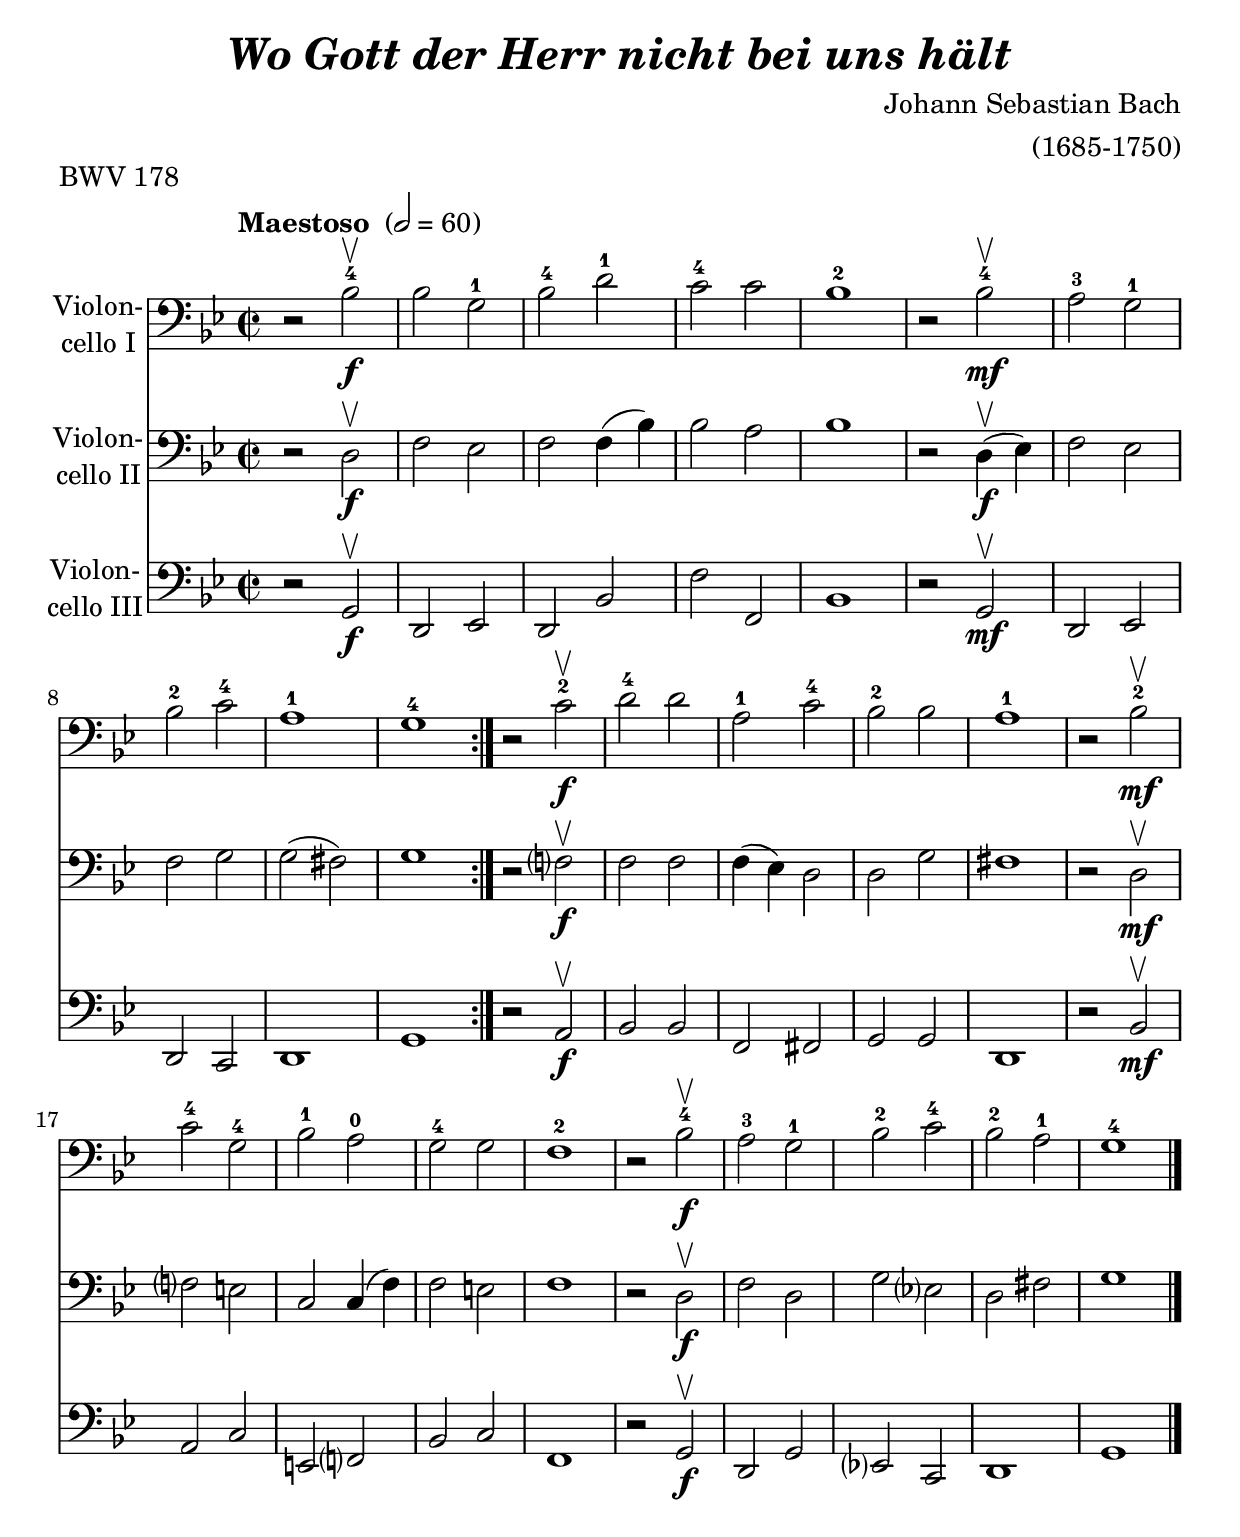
\version "2.18.2"
\include "deutsch.ly"

#(set-global-staff-size 24)

\header {
  title     = \markup \bold \italic "Wo Gott der Herr nicht bei uns hält"
  composer  = "Johann Sebastian Bach"
  arranger  = "(1685-1750)"
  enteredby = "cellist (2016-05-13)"
  piece     = "BWV 178"
}

voiceconsts = {
  \key b \major
  \time 2/2
  \clef "bass"
  \tempo "Maestoso " 2=60
%  \numericTimeSignature
%  \compressFullBarRests
  \set tupletSpannerDuration = #(ly:make-moment 1 4)
  % Set default beaming cor all staves
%  \set Timing.beamExceptions = #'()
%  \set Timing.baseMoment     = #(ly:make-moment 3 8)
%  \set Timing.beatStructure  = #'(1 1)
}

mist = "string ensemble 1"
%miba = "trombone"
mivc = "bassoon"
%mivc = "trombone"
mikl = "concertina"
miba = "electric bass (finger)"

va = \relative c' {
  \voiceconsts

  \repeat volta 2 {
    r2 b\upbow-4\f
    b g-1
    b-4 d-1
    c-4 c
    b1-2
    r2 b\upbow-4\mf
    a-3 g-1

    b-2 c-4
    a1-1
    g-4
  }

  r2 c\upbow-2\f
  d-4 d
  a-1 c-4
  b-2 b
  a1-1
  r2 b\upbow-2\mf
  
  c-4 g-4
  b-1 a-0
  g-4 g
  f1-2
  r2 b\upbow-4\f
  a-3 g-1
  b-2 c-4
  b-2 a-1
  g1-4 \bar "|."
}

vb = \relative c {
  \voiceconsts

  \repeat volta 2 {
    r2 d\upbow\f
    f es
    f f4( b)
    b2 a
    b1
    r2 d,4(\upbow\f es)
    f2 es

    f g
    g( fis)
    g1
  }
  r2 f?\upbow\f
  f f
  f4( es) d2
  d g
  fis1
  r2 d\upbow\mf

  f? e
  c c4( f)
  f2 e
  f1
  r2 d\upbow\f
  f d
  g es?
  d fis
  g1 \bar "|."
}

vc = \relative c {
  \voiceconsts

  \repeat volta 2 {
    r2 g\upbow\f
    d es
    d b'
    f' f,
    b1
    r2 g\upbow\mf
    d es

    d c
    d1
    g
  }

  r2 a\upbow\f
  b b
  f fis
  g g
  d1
  r2 b'\upbow\mf

  a c
  e, f?
  b c
  f,1
  r2 g\upbow\f
  d g
  es? c
  d1
  g\bar "|."
}


music = <<
      \new Staff {
        \set Staff.midiInstrument = \mivc
        \set Staff.instrumentName = \markup \center-column { "Violon-" "cello I" }
        \transpose b b { \va }
      }

      \new Staff {
        \set Staff.midiInstrument = \mivc
        \set Staff.instrumentName = \markup \center-column { "Violon-" "cello II" }
        \transpose b b { \vb }
      }

      \new Staff {
        \set Staff.midiInstrument = \mivc
        \set Staff.instrumentName = \markup \center-column { "Violon-" "cello III" }
        \transpose b b { \vc }
      }
>>

\book {
  \score {
   \music
    \layout {}
  }

  \score {
    \unfoldRepeats \music

    \midi {
      \context {
        \Score
      }
    }
  }
}
